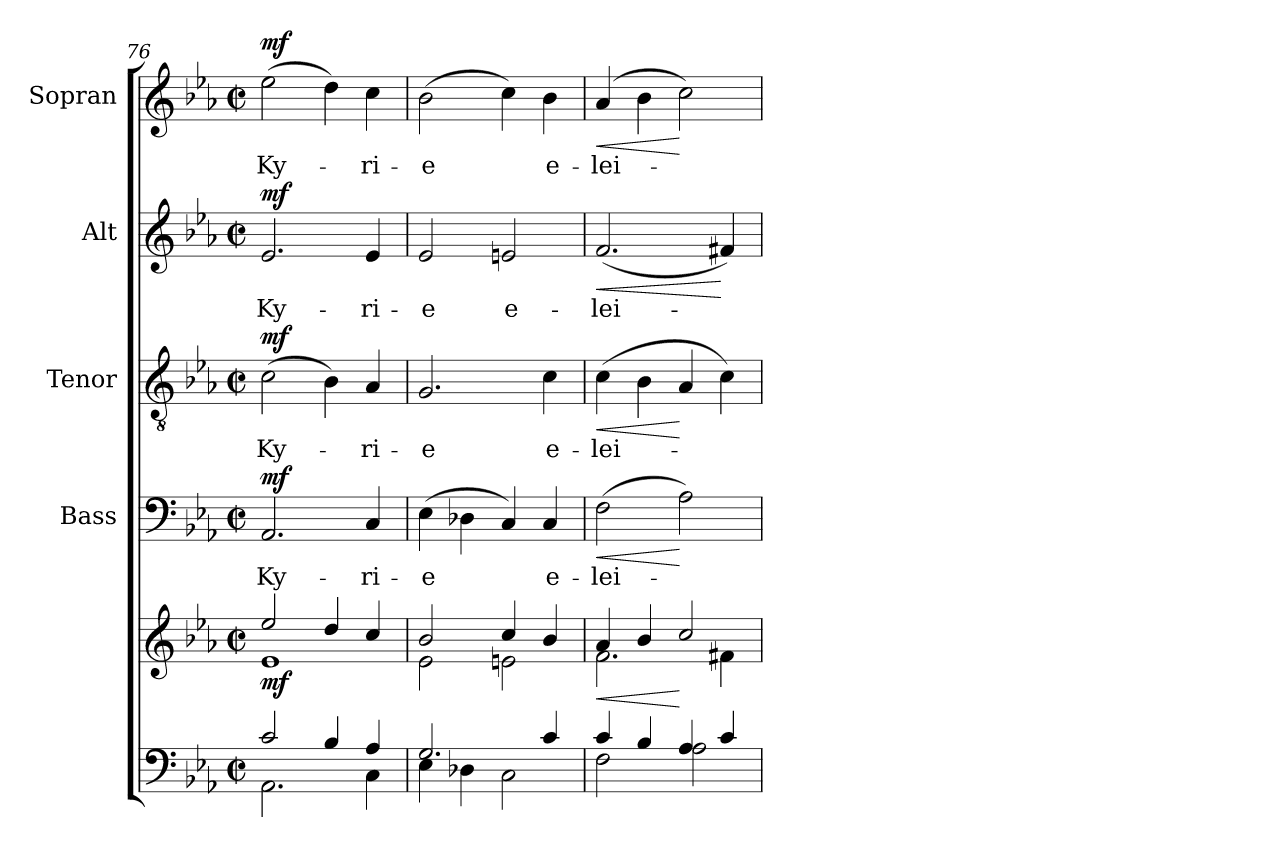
**kern	**kern	**dynam	**kern	**text	**dynam	**kern	**text	**dynam	**kern	**text	**dynam	**kern	**text	**dynam
*part5	*part5	*part5	*part4	*part4	*part4	*part3	*part3	*part3	*part2	*part2	*part2	*part1	*part1	*part1
*staff6	*staff5	*staff5/6	*staff4	*staff4	*staff4	*staff3	*staff3	*staff3	*staff2	*staff2	*staff2	*staff1	*staff1	*staff1
*	*	*	*I"Bass	*	*	*I"Tenor	*	*	*I"Alt	*	*	*I"Sopran	*	*
*	*	*	*I'B.	*	*	*I'T.	*	*	*I'A.	*	*	*I'S.	*	*
*clefF4	*clefG2	*	*clefF4	*	*	*clefGv2	*	*	*clefG2	*	*	*clefG2	*	*
*k[b-e-a-]	*k[b-e-a-]	*	*k[b-e-a-]	*	*	*k[b-e-a-]	*	*	*k[b-e-a-]	*	*	*k[b-e-a-]	*	*
*E-:	*E-:	*	*E-:	*	*	*E-:	*	*	*E-:	*	*	*E-:	*	*
*M2/2	*M2/2	*	*M2/2	*	*	*M2/2	*	*	*M2/2	*	*	*M2/2	*	*
*met(c|)	*met(c|)	*	*met(c|)	*	*	*met(c|)	*	*	*met(c|)	*	*	*met(c|)	*	*
=76	=76	=76	=76	=76	=76	=76	=76	=76	=76	=76	=76	=76	=76	=76
*^	*^	*	*	*	*	*	*	*	*	*	*	*	*	*
!	!	!	!	!LO:DY:b	!	!LO:LY:b	!LO:DY:a	!	!LO:LY:b	!LO:DY:a	!	!LO:LY:b	!LO:DY:a	!	!LO:LY:b	!LO:DY:a
2c/	2.AA-\	2ee-/	1e-	mf	2.AA-/	Ky-	mf	(>2c\	Ky-	mf	2.e-/	Ky-	mf	(>2ee-\	Ky-	mf
4B-/	.	4dd/	.	.	.	.	.	4B-\)	.	.	.	.	.	4dd\)	.	.
!	!	!	!	!	!	!LO:LY:b	!	!	!LO:LY:b	!	!	!LO:LY:b	!	!	!LO:LY:b	!
4A-/	4C\	4cc/	.	.	4C/	-ri-	.	4A-/	-ri-	.	4e-/	-ri-	.	4cc\	-ri-	.
=77	=77	=77	=77	=77	=77	=77	=77	=77	=77	=77	=77	=77	=77	=77	=77	=77
!	!	!	!	!	!	!LO:LY:b	!	!	!LO:LY:b	!	!	!LO:LY:b	!	!	!LO:LY:b	!
2.G/	4E-\	2b-/	2e-\	.	(>4E-\	-e	.	2.G/	-e	.	2e-/	-e	.	(>2b-\	-e	.
.	4D-X\	.	.	.	4D-X\	.	.	.	.	.	.	.	.	.	.	.
!	!	!	!	!	!	!	!	!	!	!	!	!LO:LY:b	!	!	!	!
.	2C\	4cc/	2en\	.	4C/)	.	.	.	.	.	2en/	e-	.	4cc\)	.	.
!	!	!	!	!	!	!LO:LY:b	!	!	!LO:LY:b	!	!	!	!	!	!LO:LY:b	!
4c/	.	4b-/	.	.	4C/	e-	.	4c\	e-	.	.	.	.	4b-\	e-	.
=78	=78	=78	=78	=78	=78	=78	=78	=78	=78	=78	=78	=78	=78	=78	=78	=78
!	!	!	!	!LO:HP:b	!	!LO:LY:b	!LO:HP:b	!	!LO:LY:b	!LO:HP:b	!	!LO:LY:b	!LO:HP:b	!	!LO:LY:b	!LO:HP:b
4c/	2F\	4a-/	2.f\	<	(>2F\	-lei-	<	(>4c\	-lei-	<	(<2.f/	-lei-	<	(4a-/	-lei-	<
4B-/	.	4b-/	.	.	.	.	.	4B-\	.	.	.	.	.	4b-\	.	.
4A-/	2A-\	2cc/	.	[	2A-\)	.	[	4A-/	.	[	.	.	.	2cc\)	.	[
4c/	.	.	4f#X\	.	.	.	.	4c\)	.	.	4f#X/)	.	[	.	.	.
*v	*v	*	*	*	*	*	*	*	*	*	*	*	*	*	*	*
*	*v	*v	*	*	*	*	*	*	*	*	*	*	*	*	*
=	=	=	=	=	=	=	=	=	=	=	=	=	=	=
*-	*-	*-	*-	*-	*-	*-	*-	*-	*-	*-	*-	*-	*-	*-
